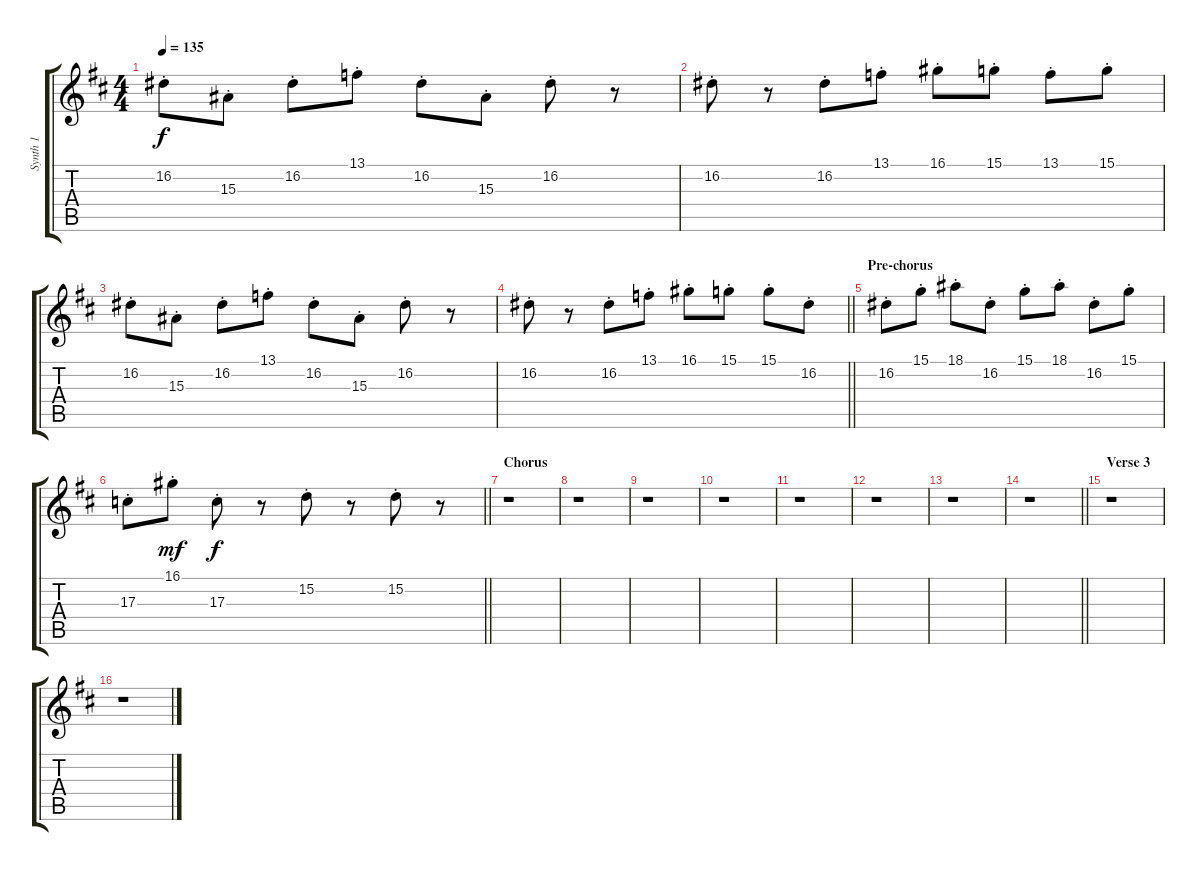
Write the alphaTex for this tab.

\track ("Synth 1" "Synth 1") {instrument lead1square}
\staff {score tabs}
\tuning (E4 B3 G3 D3 A2 E2) {hide}
\ts (4 4)
\tempo 135
\clef g2
\ks d
16.2{st}.8{dy f} 15.3{st}.8 16.2{st}.8 13.1{st}.8 16.2{st}.8 15.3{st}.8 16.2{st}.8 r.8 |
16.2{st}.8 r.8 16.2{st}.8 13.1{st}.8 16.1{st}.8 15.1{st}.8 13.1{st}.8 15.1{st}.8 |
16.2{st}.8 15.3{st}.8 16.2{st}.8 13.1{st}.8 16.2{st}.8 15.3{st}.8 16.2{st}.8 r.8 |
\barLineRight lightlight
16.2{st}.8 r.8 16.2{st}.8 13.1{st}.8 16.1{st}.8 15.1{st}.8 15.1{st}.8 16.2{st}.8 |
\section ("" "Pre-chorus")
16.2{st}.8 15.1{st}.8 18.1{st}.8 16.2{st}.8 15.1{st}.8 18.1{st}.8 16.2{st}.8 15.1{st}.8 |
\barLineRight lightlight
17.3{st}.8 16.1{st}.8{dy mf} 17.3{st}.8{dy f} r.8 15.2{st}.8 r.8 15.2{st}.8 r.8 |
\section ("" "Chorus")
r.1 |
r.1 |
r.1 |
r.1 |
r.1 |
r.1 |
r.1 |
\barLineRight lightlight
r.1 |
\section ("" "Verse 3")
r.1 |
r.1
